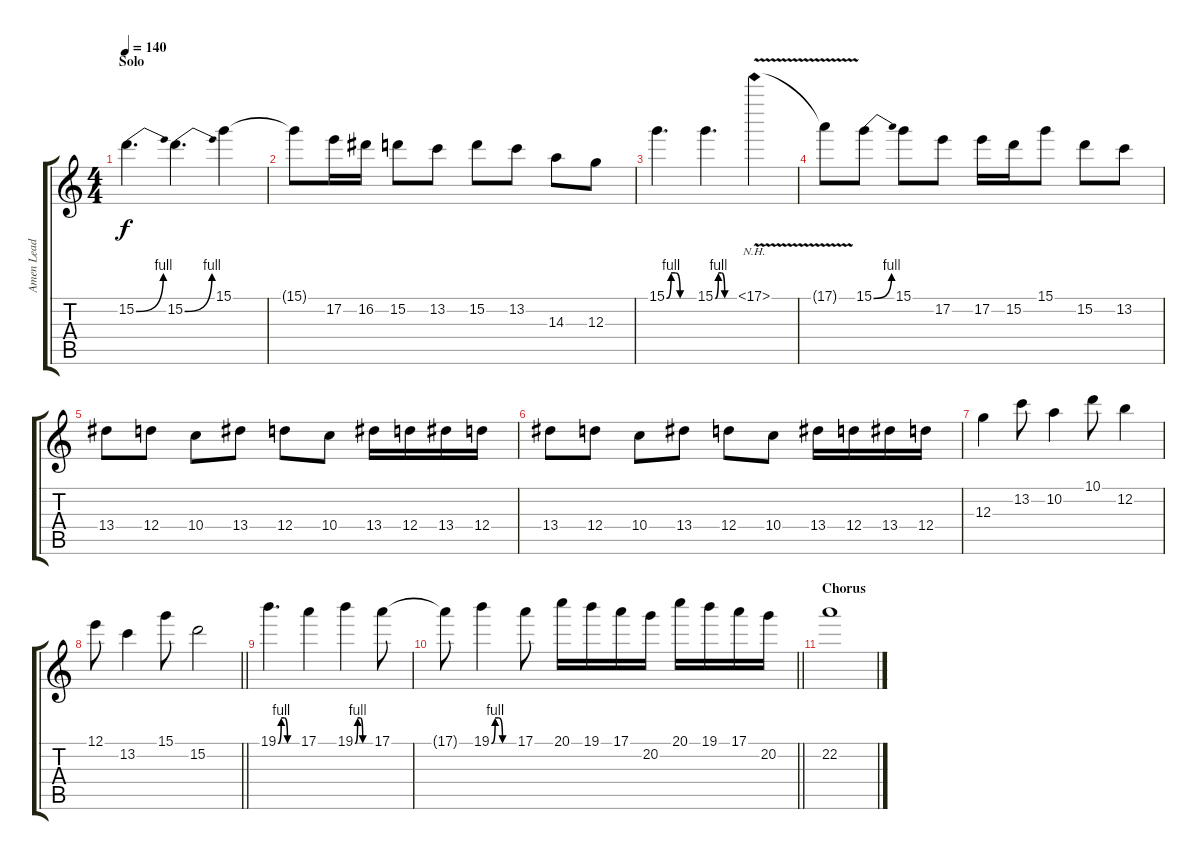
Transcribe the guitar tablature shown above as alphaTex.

\track ("Amen Lead" "Amen Lead") {instrument distortionguitar}
\staff {score tabs}
\tuning (E4 B3 G3 D3 A2 E2) {hide}
\ts (4 4)
\section ("" "Solo")
\tempo 140
\clef g2
\ks c
15.2{be (bend 0 0 60 4)}.4{d dy f} 15.2{be (bend 0 0 60 4)}.4{d} 15.1.4 |
15.1{t}.8 17.2.16 16.2.16 15.2.8 13.2.8 15.2.8 13.2.8 14.3.8 12.3.8 |
15.1{be (custom 0 0 10 4 20 4 30 0 60 0)}.4{d} 15.1{be (custom 0 0 10 4 20 4 30 0 60 0)}.4{d} 17.1{nh v}.4 |
17.1{t}.8 15.1{be (bend 0 0 60 4)}.8 15.1.8 17.2.8 17.2.16 15.2.16 15.1.8 15.2.8 13.2.8 |
13.4.8 12.4.8 10.4.8 13.4.8 12.4.8 10.4.8 13.4.16 12.4.16 13.4.16 12.4.16 |
13.4.8 12.4.8 10.4.8 13.4.8 12.4.8 10.4.8 13.4.16 12.4.16 13.4.16 12.4.16 |
12.3.4 13.2.8 10.2.4 10.1.8 12.2.4 |
\barLineRight lightlight
12.1.8 13.2.4 15.1.8 15.2.2 |
19.1{be (custom 0 0 10 4 20 4 30 0 60 0)}.4{d} 17.1.4 19.1{be (custom 0 0 10 4 20 4 30 0 60 0)}.4 17.1.8 |
\barLineRight lightlight
17.1{t}.8 19.1{be (custom 0 0 10 4 20 4 30 0 60 0)}.4 17.1.8 20.1.16 19.1.16 17.1.16 20.2.16 20.1.16 19.1.16 17.1.16 20.2.16 |
\section ("" "Chorus")
22.2.1
